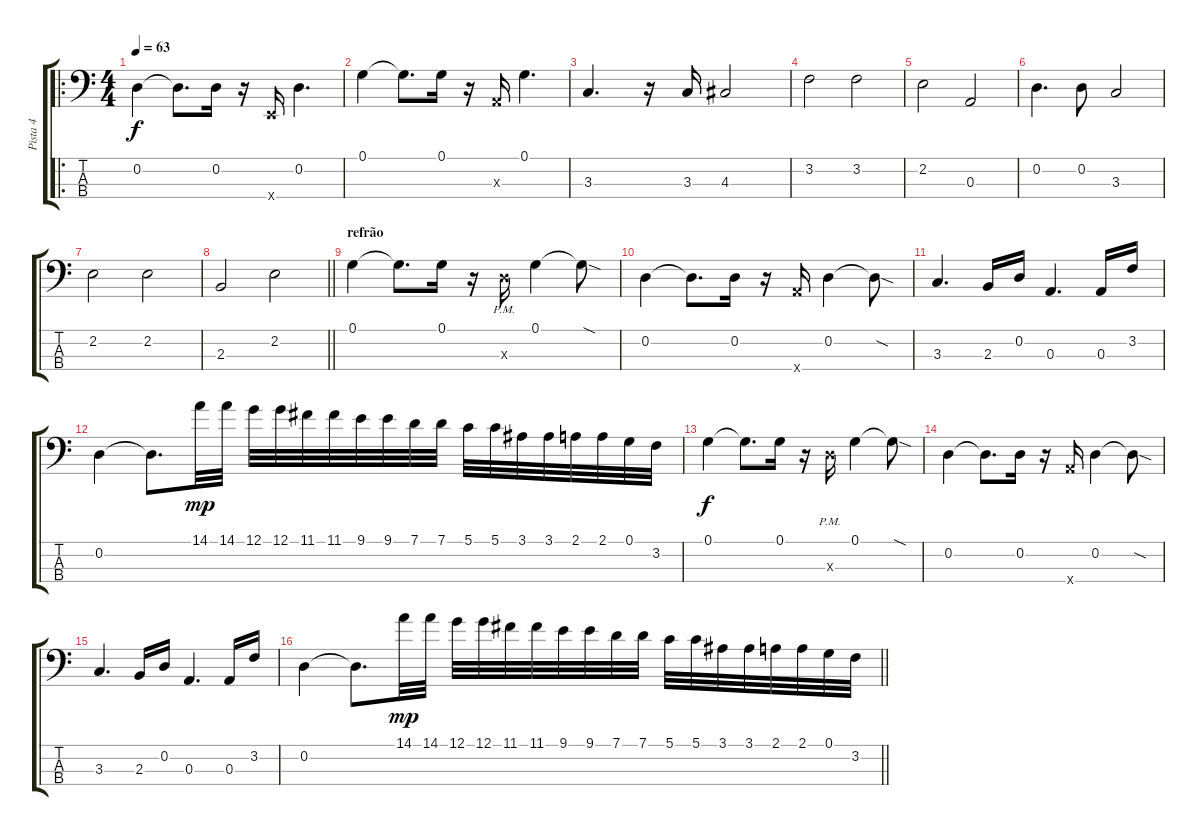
\track ("Pista 4" "Pista 4") {instrument acousticbass}
\staff {score tabs}
\tuning (G2 D2 A1 E1) {hide}
\ro
\ts (4 4)
\tempo 63
\clef f4
\ks c
0.2.4{dy f} 0.2{t}.8{d} 0.2.16 r.16 0.4{x}.16 0.2.4{d} |
0.1.4 0.1{t}.8{d} 0.1.16 r.16 0.3{x}.16 0.1.4{d} |
3.3.4{d} r.16 3.3.16 4.3.2 |
3.2.2 3.2.2 |
2.2.2 0.3.2 |
0.2.4{d} 0.2.8 3.3.2 |
2.2.2 2.2.2 |
\barLineRight lightlight
2.3.2 2.2.2 |
\section ("" "refrão")
0.1.4 0.1{t}.8{d} 0.1.16 r.16 5.3{pm x}.16 0.1.4 0.1{sod t}.8 |
0.2.4 0.2{t}.8{d} 0.2.16 r.16 5.4{x}.16 0.2.4 0.2{sod t}.8 |
3.3.4{d} 2.3.16 0.2.16 0.3.4{d} 0.3.16 3.2.16 |
0.2.4 0.2{t}.8{d} 14.1.32{dy mp} 14.1.32 12.1.32 12.1.32 11.1.32 11.1.32 9.1.32 9.1.32 7.1.32 7.1.32 5.1.32 5.1.32 3.1.32 3.1.32 2.1.32 2.1.32 0.1.32 3.2.32 |
0.1.4{dy f} 0.1{t}.8{d} 0.1.16 r.16 5.3{pm x}.16 0.1.4 0.1{sod t}.8 |
0.2.4 0.2{t}.8{d} 0.2.16 r.16 5.4{x}.16 0.2.4 0.2{sod t}.8 |
3.3.4{d} 2.3.16 0.2.16 0.3.4{d} 0.3.16 3.2.16 |
\barLineRight lightlight
0.2.4 0.2{t}.8{d} 14.1.32{dy mp} 14.1.32 12.1.32 12.1.32 11.1.32 11.1.32 9.1.32 9.1.32 7.1.32 7.1.32 5.1.32 5.1.32 3.1.32 3.1.32 2.1.32 2.1.32 0.1.32 3.2.32
